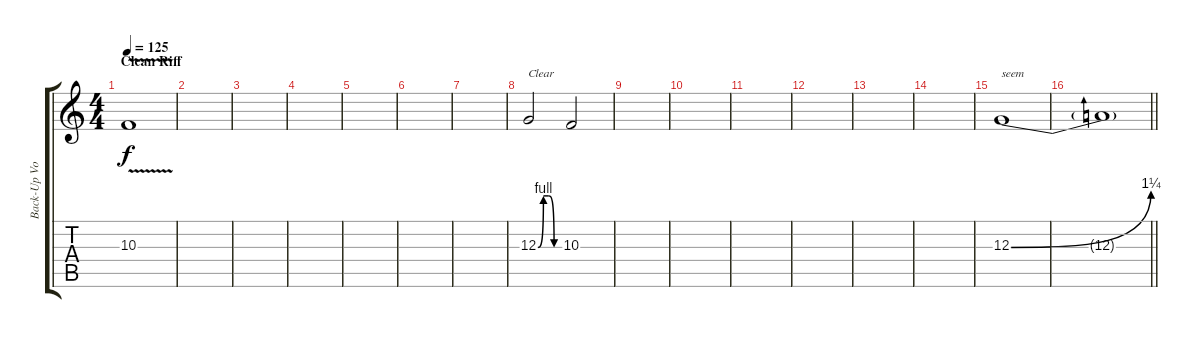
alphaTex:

\track ("Back-Up Vocals" "Back-Up Vo") {instrument pad4choir}
\staff {score tabs}
\tuning (E4 B3 G3 D3 A2 E2) {hide}
\ts (4 4)
\section ("" "Clean Riff")
\tempo 125
\clef g2
\ks c
10.3{v}.1{dy f} |
|
|
|
|
|
|
12.3{be (custom 0 0 15 4 30 4 45 0 60 0)}.2{txt "Clear"} 10.3.2 |
|
|
|
|
|
|
12.3{be (bend 0 0 60 5)}.1{txt "seem"} |
\barLineRight lightlight
12.3{t}.1
